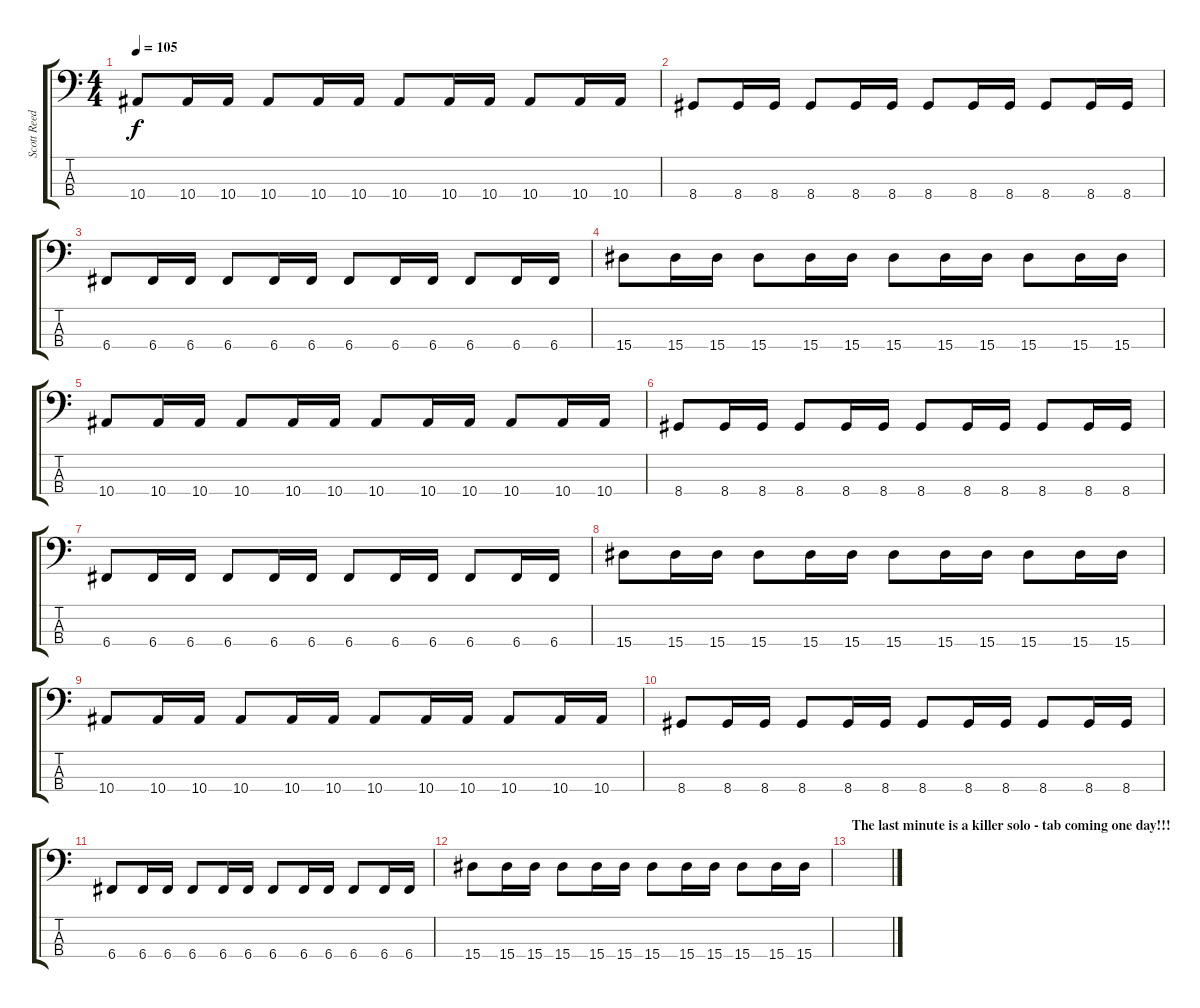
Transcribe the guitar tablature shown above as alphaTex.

\track ("Scott Reeder - Bass" "Scott Reed") {instrument electricbasspick}
\staff {score tabs}
\tuning (Eb2 Bb1 F1 C1) {hide}
\ts (4 4)
\tempo 105
\clef f4
\ks c
10.4.8{dy f} 10.4.16 10.4.16 10.4.8 10.4.16 10.4.16 10.4.8 10.4.16 10.4.16 10.4.8 10.4.16 10.4.16 |
8.4.8 8.4.16 8.4.16 8.4.8 8.4.16 8.4.16 8.4.8 8.4.16 8.4.16 8.4.8 8.4.16 8.4.16 |
6.4.8 6.4.16 6.4.16 6.4.8 6.4.16 6.4.16 6.4.8 6.4.16 6.4.16 6.4.8 6.4.16 6.4.16 |
15.4.8 15.4.16 15.4.16 15.4.8 15.4.16 15.4.16 15.4.8 15.4.16 15.4.16 15.4.8 15.4.16 15.4.16 |
10.4.8 10.4.16 10.4.16 10.4.8 10.4.16 10.4.16 10.4.8 10.4.16 10.4.16 10.4.8 10.4.16 10.4.16 |
8.4.8 8.4.16 8.4.16 8.4.8 8.4.16 8.4.16 8.4.8 8.4.16 8.4.16 8.4.8 8.4.16 8.4.16 |
6.4.8 6.4.16 6.4.16 6.4.8 6.4.16 6.4.16 6.4.8 6.4.16 6.4.16 6.4.8 6.4.16 6.4.16 |
15.4.8 15.4.16 15.4.16 15.4.8 15.4.16 15.4.16 15.4.8 15.4.16 15.4.16 15.4.8 15.4.16 15.4.16 |
10.4.8 10.4.16 10.4.16 10.4.8 10.4.16 10.4.16 10.4.8 10.4.16 10.4.16 10.4.8 10.4.16 10.4.16 |
8.4.8 8.4.16 8.4.16 8.4.8 8.4.16 8.4.16 8.4.8 8.4.16 8.4.16 8.4.8 8.4.16 8.4.16 |
6.4.8 6.4.16 6.4.16 6.4.8 6.4.16 6.4.16 6.4.8 6.4.16 6.4.16 6.4.8 6.4.16 6.4.16 |
15.4.8 15.4.16 15.4.16 15.4.8 15.4.16 15.4.16 15.4.8 15.4.16 15.4.16 15.4.8 15.4.16 15.4.16 |
\section ("" "The last minute is a killer solo - tab coming one day!!!")
